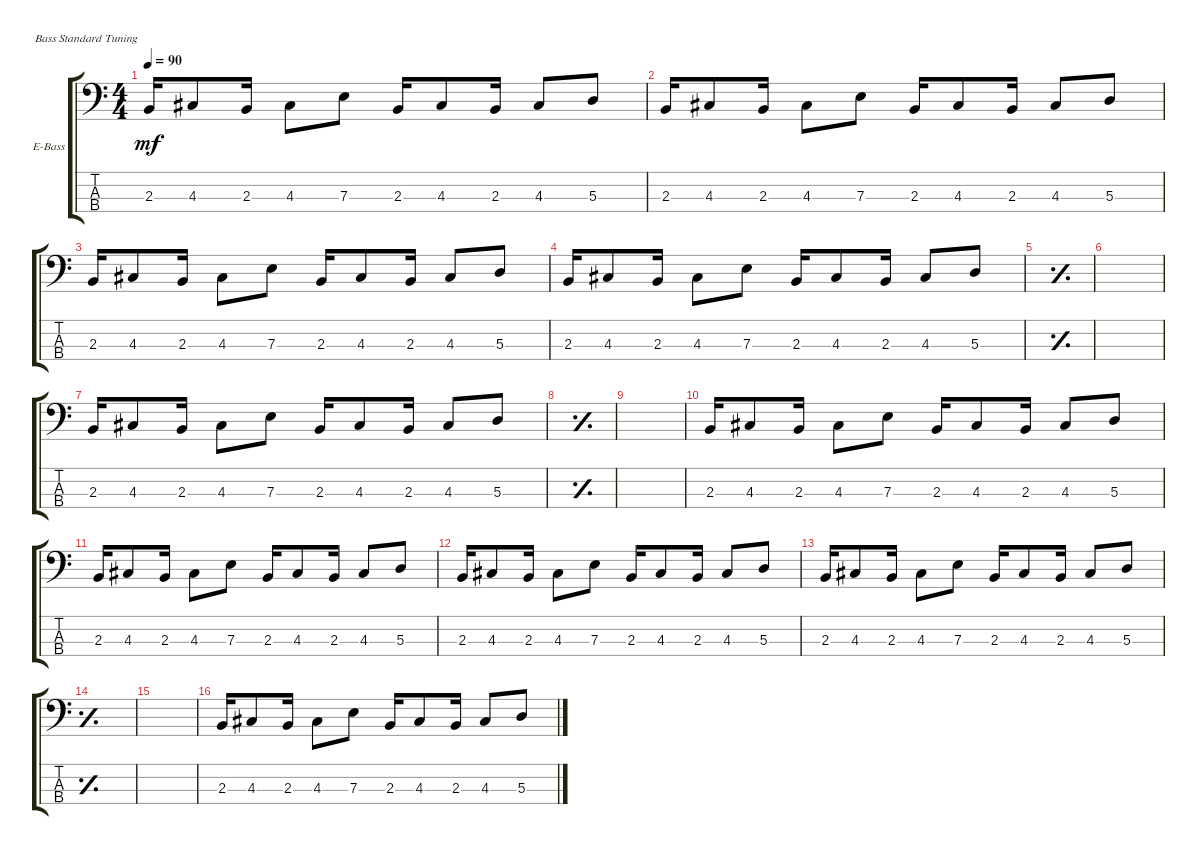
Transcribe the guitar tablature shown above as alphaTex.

\bracketExtendMode groupsimilarinstruments
\firstSystemTrackNameOrientation horizontal
\otherSystemsTrackNameOrientation horizontal
\track ("bass" "E-Bass") {instrument electricbassfinger}
\staff {score tabs}
\tuning (G2 D2 A1 E1)
\ts (4 4)
\tempo 90
\clef f4
\ks c
2.3.16{dy mf instrument electricbassfinger} 4.3.8 2.3.16 4.3.8 7.3.8 2.3.16 4.3.8 2.3.16 4.3.8 5.3.8 |
2.3.16 4.3.8 2.3.16 4.3.8 7.3.8 2.3.16 4.3.8 2.3.16 4.3.8 5.3.8 |
2.3.16 4.3.8 2.3.16 4.3.8 7.3.8 2.3.16 4.3.8 2.3.16 4.3.8 5.3.8 |
2.3.16 4.3.8 2.3.16 4.3.8 7.3.8 2.3.16 4.3.8 2.3.16 4.3.8 5.3.8 |
\simile simple
|
|
\simile none
2.3.16 4.3.8 2.3.16 4.3.8 7.3.8 2.3.16 4.3.8 2.3.16 4.3.8 5.3.8 |
\simile simple
|
|
\simile none
2.3.16 4.3.8 2.3.16 4.3.8 7.3.8 2.3.16 4.3.8 2.3.16 4.3.8 5.3.8 |
2.3.16 4.3.8 2.3.16 4.3.8 7.3.8 2.3.16 4.3.8 2.3.16 4.3.8 5.3.8 |
2.3.16 4.3.8 2.3.16 4.3.8 7.3.8 2.3.16 4.3.8 2.3.16 4.3.8 5.3.8 |
2.3.16 4.3.8 2.3.16 4.3.8 7.3.8 2.3.16 4.3.8 2.3.16 4.3.8 5.3.8 |
\simile simple
|
|
\simile none
2.3.16 4.3.8 2.3.16 4.3.8 7.3.8 2.3.16 4.3.8 2.3.16 4.3.8 5.3.8
